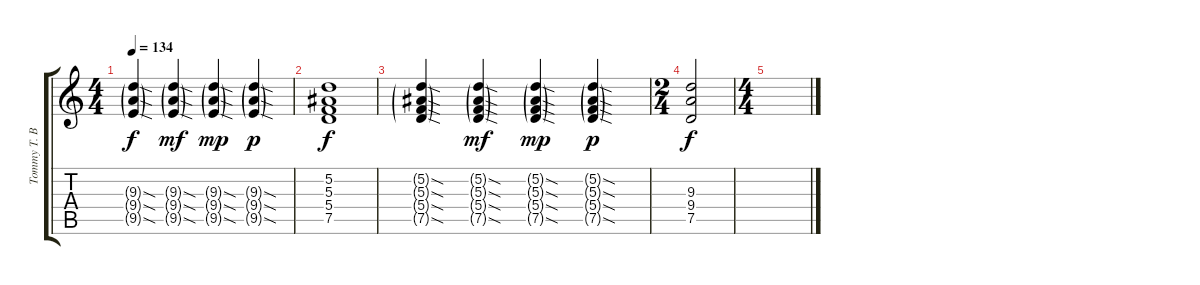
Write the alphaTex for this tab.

\track ("Tommy T. Baron" "Tommy T. B") {instrument overdrivenguitar}
\staff {score tabs}
\tuning (D4 A3 F3 C3 G2 D2) {hide}
\ts (4 4)
\tempo 134
\clef g2
\ks c
(9.3{sod g} 9.4{sod g} 9.5{sod g}).4{dy f} (9.3{sod g} 9.4{sod g} 9.5{sod g}).4{dy mf} (9.3{sod g} 9.4{sod g} 9.5{sod g}).4{dy mp} (9.3{sod g} 9.4{sod g} 9.5{sod g}).4{dy p} |
(5.2 5.3 5.4 7.5).1{dy f} |
(5.2{sod g} 5.3{sod g} 5.4{sod g} 7.5{sod g}).4 (5.2{sod g} 5.3{sod g} 5.4{sod g} 7.5{sod g}).4{dy mf} (5.2{sod g} 5.3{sod g} 5.4{sod g} 7.5{sod g}).4{dy mp} (5.2{sod g} 5.3{sod g} 5.4{sod g} 7.5{sod g}).4{dy p} |
\ts (2 4)
(9.3 9.4 7.5).2{dy f} |
\ts (4 4)
